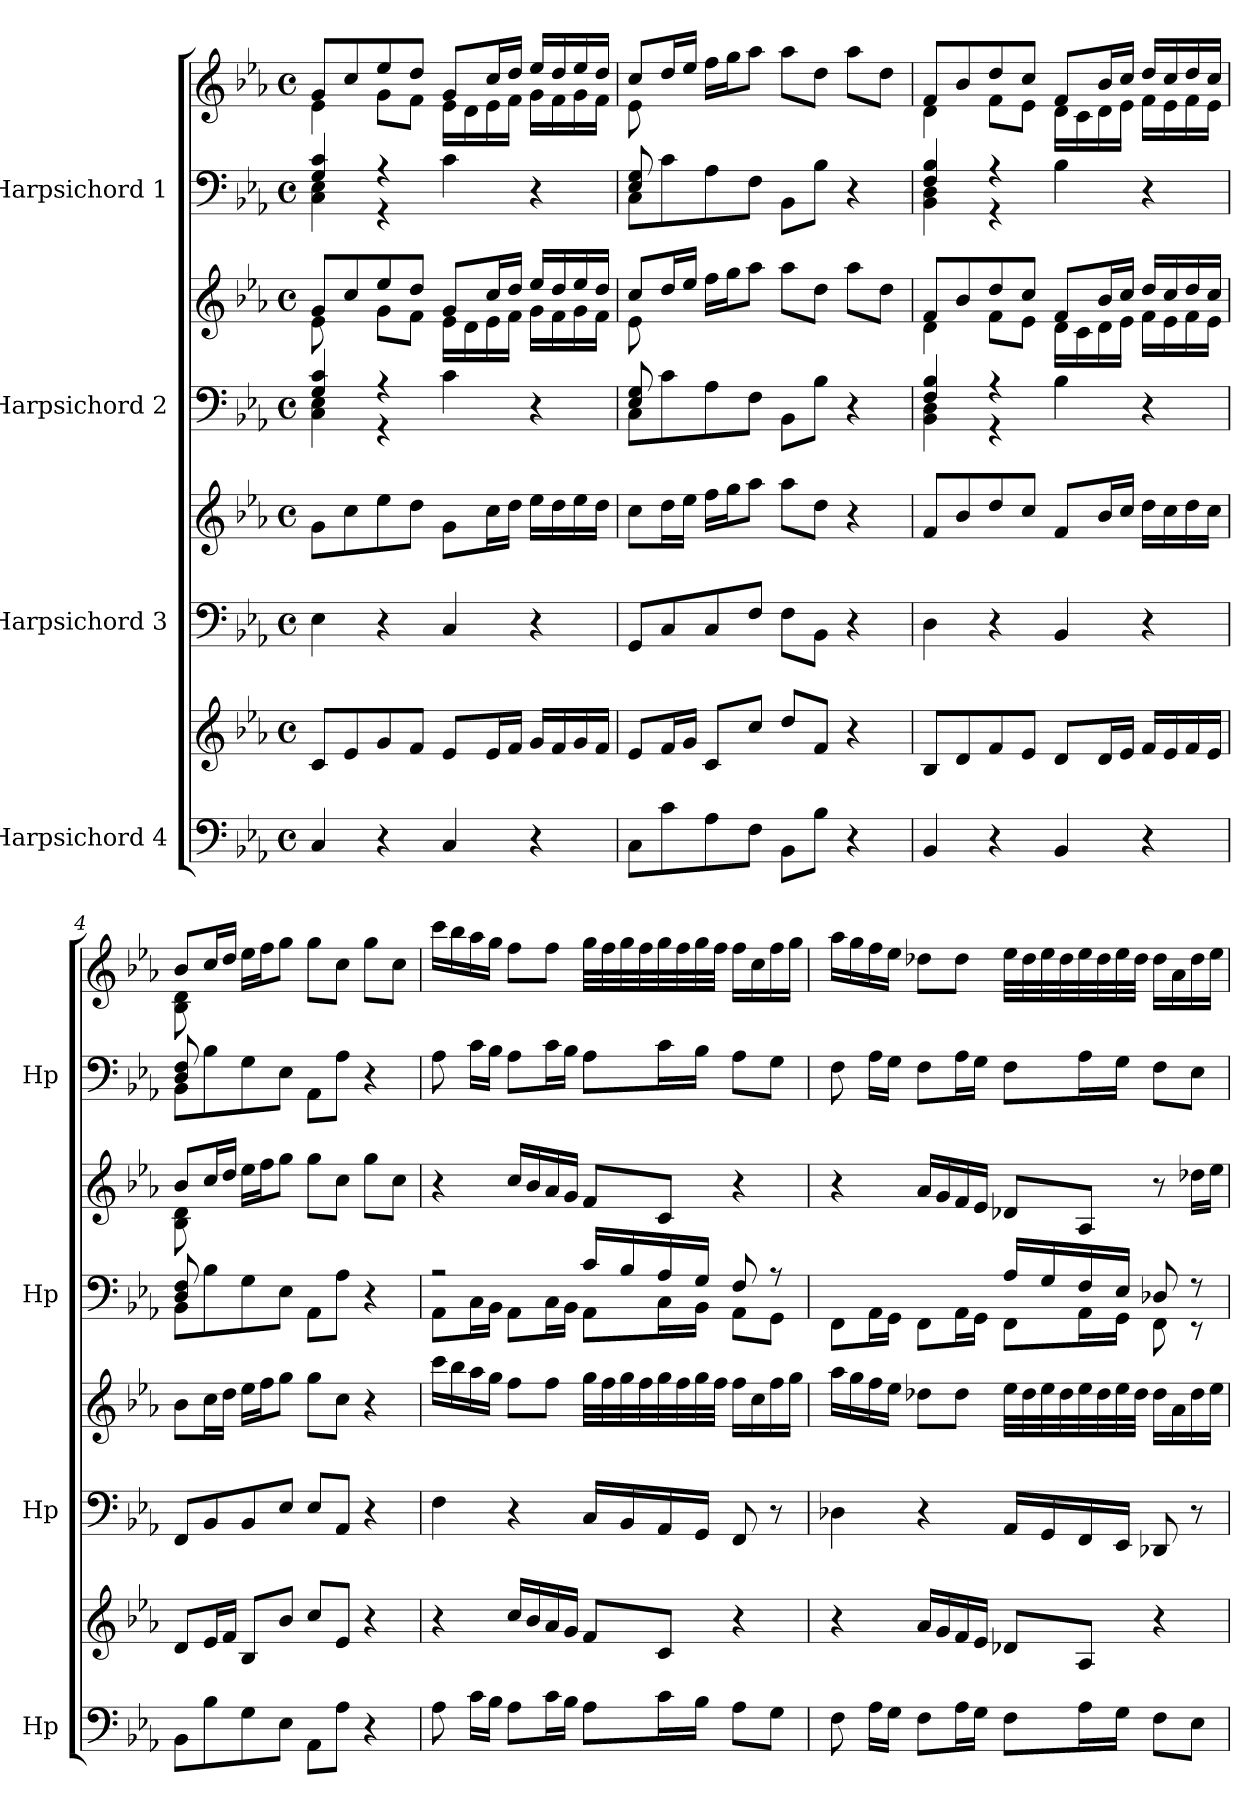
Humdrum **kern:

**kern	**kern	**kern	**kern	**kern	**kern	**kern	**kern
*part4	*part4	*part3	*part3	*part2	*part2	*part1	*part1
*staff8	*staff7	*staff6	*staff5	*staff4	*staff3	*staff2	*staff1
*I"Harpsichord 4	*	*I"Harpsichord 3	*	*I"Harpsichord 2	*	*I"Harpsichord 1	*
*I'Hp	*	*I'Hp	*	*I'Hp	*	*I'Hp	*
*clefF4	*clefG2	*clefF4	*clefG2	*clefF4	*clefG2	*clefF4	*clefG2
*k[b-e-a-]	*k[b-e-a-]	*k[b-e-a-]	*k[b-e-a-]	*k[b-e-a-]	*k[b-e-a-]	*k[b-e-a-]	*k[b-e-a-]
*M4/4	*M4/4	*M4/4	*M4/4	*M4/4	*M4/4	*M4/4	*M4/4
*met(c)	*met(c)	*met(c)	*met(c)	*met(c)	*met(c)	*met(c)	*met(c)
=1	=1	=1	=1	=1	=1	=1	=1
*	*	*	*	*^	*^	*^	*^
4C/	8c/L	4E-\	8g\L	4G/ 4c/	4C\ 4E-\	8g/L	8e-\	4G/ 4c/	4C\ 4E-\	8g/L	4e-\
.	8e-/	.	8cc\	.	.	8cc/	8ryy	.	.	8cc/	.
4r	8g/	4r	8ee-\	4r	4r	8ee-/	8g\L	4r	4r	8ee-/	8g\L
.	8f/J	.	8dd\J	.	.	8dd/J	8f\J	.	.	8dd/J	8f\J
4C/	8e-/L	4C/	8g\L	2ryy	4c\	8g/L	16e-\LL	2ryy	4c\	8g/L	16e-\LL
.	.	.	.	.	.	.	16d\	.	.	.	16d\
.	16e-/L	.	16cc\L	.	.	16cc/L	16e-\	.	.	16cc/L	16e-\
.	16f/JJ	.	16dd\JJ	.	.	16dd/JJ	16f\JJ	.	.	16dd/JJ	16f\JJ
4r	16g/LL	4r	16ee-\LL	.	4r	16ee-/LL	16g\LL	.	4r	16ee-/LL	16g\LL
.	16f/	.	16dd\	.	.	16dd/	16f\	.	.	16dd/	16f\
.	16g/	.	16ee-\	.	.	16ee-/	16g\	.	.	16ee-/	16g\
.	16f/JJ	.	16dd\JJ	.	.	16dd/JJ	16f\JJ	.	.	16dd/JJ	16f\JJ
=2	=2	=2	=2	=2	=2	=2	=2	=2	=2	=2	=2
8C\L	8e-/L	8GG/L	8cc\L	8E-/ 8G/	8C\L	8cc/L	8e-\	8E-/ 8G/	8C\L	8cc/L	8e-\
8c\	16f/L	8C/	16dd\L	8ryy	8c\	16dd/L	8ryy	8ryy	8c\	16dd/L	8ryy
.	16g/JJ	.	16ee-\JJ	.	.	16ee-/JJ	.	.	.	16ee-/JJ	.
8A-\	8c/L	8C/	16ff\LL	4ryy	8A-\	16ff\LL	4ryy	4ryy	8A-\	16ff\LL	4ryy
.	.	.	16gg\J	.	.	16gg\J	.	.	.	16gg\J	.
8F\J	8cc/J	8F/J	8aa-\J	.	8F\J	8aa-\J	.	.	8F\J	8aa-\J	.
8BB-\L	8dd/L	8F\L	8aa-\L	2ryy	8BB-\L	8aa-\L	2ryy	2ryy	8BB-\L	8aa-\L	2ryy
8B-\J	8f/J	8BB-\J	8dd\J	.	8B-\J	8dd\J	.	.	8B-\J	8dd\J	.
4r	4r	4r	4r	.	4r	8aa-\L	.	.	4r	8aa-\L	.
.	.	.	.	.	.	8dd\J	.	.	.	8dd\J	.
=3	=3	=3	=3	=3	=3	=3	=3	=3	=3	=3	=3
4BB-/	8B-/L	4D\	8f/L	4F/ 4B-/	4BB-\ 4D\	8f/L	4d\	4F/ 4B-/	4BB-\ 4D\	8f/L	4d\
.	8d/	.	8b-/	.	.	8b-/	.	.	.	8b-/	.
4r	8f/	4r	8dd/	4r	4r	8dd/	8f\L	4r	4r	8dd/	8f\L
.	8e-/J	.	8cc/J	.	.	8cc/J	8e-\J	.	.	8cc/J	8e-\J
4BB-/	8d/L	4BB-/	8f/L	2ryy	4B-\	8f/L	16d\LL	2ryy	4B-\	8f/L	16d\LL
.	.	.	.	.	.	.	16c\	.	.	.	16c\
.	16d/L	.	16b-/L	.	.	16b-/L	16d\	.	.	16b-/L	16d\
.	16e-/JJ	.	16cc/JJ	.	.	16cc/JJ	16e-\JJ	.	.	16cc/JJ	16e-\JJ
4r	16f/LL	4r	16dd\LL	.	4r	16dd/LL	16f\LL	.	4r	16dd/LL	16f\LL
.	16e-/	.	16cc\	.	.	16cc/	16e-\	.	.	16cc/	16e-\
.	16f/	.	16dd\	.	.	16dd/	16f\	.	.	16dd/	16f\
.	16e-/JJ	.	16cc\JJ	.	.	16cc/JJ	16e-\JJ	.	.	16cc/JJ	16e-\JJ
!!LO:PB:g=z	!!
=4	=4	=4	=4	=4	=4	=4	=4	=4	=4	=4	=4
8BB-\L	8d/L	8FF/L	8b-\L	8D/ 8F/	8BB-\L	8b-/L	8B-\ 8d\	8D/ 8F/	8BB-\L	8b-/L	8B-\ 8d\
8B-\	16e-/L	8BB-/	16cc\L	8ryy	8B-\	16cc/L	8ryy	8ryy	8B-\	16cc/L	8ryy
.	16f/JJ	.	16dd\JJ	.	.	16dd/JJ	.	.	.	16dd/JJ	.
8G\	8B-/L	8BB-/	16ee-\LL	4ryy	8G\	16ee-\LL	4ryy	4ryy	8G\	16ee-\LL	4ryy
.	.	.	16ff\J	.	.	16ff\J	.	.	.	16ff\J	.
8E-\J	8b-/J	8E-/J	8gg\J	.	8E-\J	8gg\J	.	.	8E-\J	8gg\J	.
8AA-\L	8cc/L	8E-/L	8gg\L	2ryy	8AA-\L	8gg\L	2ryy	2ryy	8AA-\L	8gg\L	2ryy
8A-\J	8e-/J	8AA-/J	8cc\J	.	8A-\J	8cc\J	.	.	8A-\J	8cc\J	.
4r	4r	4r	4r	.	4r	8gg\L	.	.	4r	8gg\L	.
.	.	.	.	.	.	8cc\J	.	.	.	8cc\J	.
*	*	*	*	*	*	*v	*v	*	*	*	*
*	*	*	*	*	*	*	*v	*v	*	*
*	*	*	*	*	*	*	*	*v	*v
=5	=5	=5	=5	=5	=5	=5	=5	=5
8A-\	4r	4F\	16ccc\LL	2r	8AA-\L	4r	8A-\	16ccc\LL
.	.	.	16bb-\	.	.	.	.	16bb-\
16c\LL	.	.	16aa-\	.	16C\L	.	16c\LL	16aa-\
16B-\JJ	.	.	16gg\JJ	.	16BB-\JJ	.	16B-\JJ	16gg\JJ
8A-\L	16cc/LL	4r	8ff\L	.	8AA-\L	16cc/LL	8A-\L	8ff\L
.	16b-/	.	.	.	.	16b-/	.	.
16c\L	16a-/	.	8ff\J	.	16C\L	16a-/	16c\L	8ff\J
16B-\JJ	16g/JJ	.	.	.	16BB-\JJ	16g/JJ	16B-\JJ	.
8A-\L	8f/L	16C/LL	32gg\LLL	16c/LL	8AA-\L	8f/L	8A-\L	32gg\LLL
.	.	.	32ff\	.	.	.	.	32ff\
.	.	16BB-/	32gg\	16B-/	.	.	.	32gg\
.	.	.	32ff\	.	.	.	.	32ff\
16c\L	8c/J	16AA-/	32gg\	16A-/	16C\L	8c/J	16c\L	32gg\
.	.	.	32ff\	.	.	.	.	32ff\
16B-\JJ	.	16GG/JJ	32gg\	16G/JJ	16BB-\JJ	.	16B-\JJ	32gg\
.	.	.	32ff\JJJ	.	.	.	.	32ff\JJJ
8A-\L	4r	8FF/	16ff\LL	8F/	8AA-\L	4r	8A-\L	16ff\LL
.	.	.	16cc\	.	.	.	.	16cc\
8G\J	.	8r	16ff\	8r	8GG\J	.	8G\J	16ff\
.	.	.	16gg\JJ	.	.	.	.	16gg\JJ
!!LO:PB:g=z
=6	=6	=6	=6	=6	=6	=6	=6	=6
8F\	4r	4D-X\	16aa-\LL	2ryy	8FF\L	4r	8F\	16aa-\LL
.	.	.	16gg\	.	.	.	.	16gg\
16A-\LL	.	.	16ff\	.	16AA-\L	.	16A-\LL	16ff\
16G\JJ	.	.	16ee-\JJ	.	16GG\JJ	.	16G\JJ	16ee-\JJ
8F\L	16a-/LL	4r	8dd-X\L	.	8FF\L	16a-/LL	8F\L	8dd-X\L
.	16g/	.	.	.	.	16g/	.	.
16A-\L	16f/	.	8dd-\J	.	16AA-\L	16f/	16A-\L	8dd-\J
16G\JJ	16e-/JJ	.	.	.	16GG\JJ	16e-/JJ	16G\JJ	.
8F\L	8d-X/L	16AA-/LL	32ee-\LLL	16A-/LL	8FF\L	8d-X/L	8F\L	32ee-\LLL
.	.	.	32dd-\	.	.	.	.	32dd-\
.	.	16GG/	32ee-\	16G/	.	.	.	32ee-\
.	.	.	32dd-\	.	.	.	.	32dd-\
16A-\L	8A-/J	16FF/	32ee-\	16F/	16AA-\L	8A-/J	16A-\L	32ee-\
.	.	.	32dd-\	.	.	.	.	32dd-\
16G\JJ	.	16EE-/JJ	32ee-\	16E-/JJ	16GG\JJ	.	16G\JJ	32ee-\
.	.	.	32dd-\JJJ	.	.	.	.	32dd-\JJJ
8F\L	4r	8DD-X/	16dd-\LL	8D-X/	8FF\	8r	8F\L	16dd-\LL
.	.	.	16a-\	.	.	.	.	16a-\
8E-\J	.	8r	16dd-\	8r	8r	16dd-X\LL	8E-\J	16dd-\
.	.	.	16ee-\JJ	.	.	16ee-\JJ	.	16ee-\JJ
*	*	*	*	*v	*v	*	*	*
=	=	=	=	=	=	=	=
*-	*-	*-	*-	*-	*-	*-	*-
